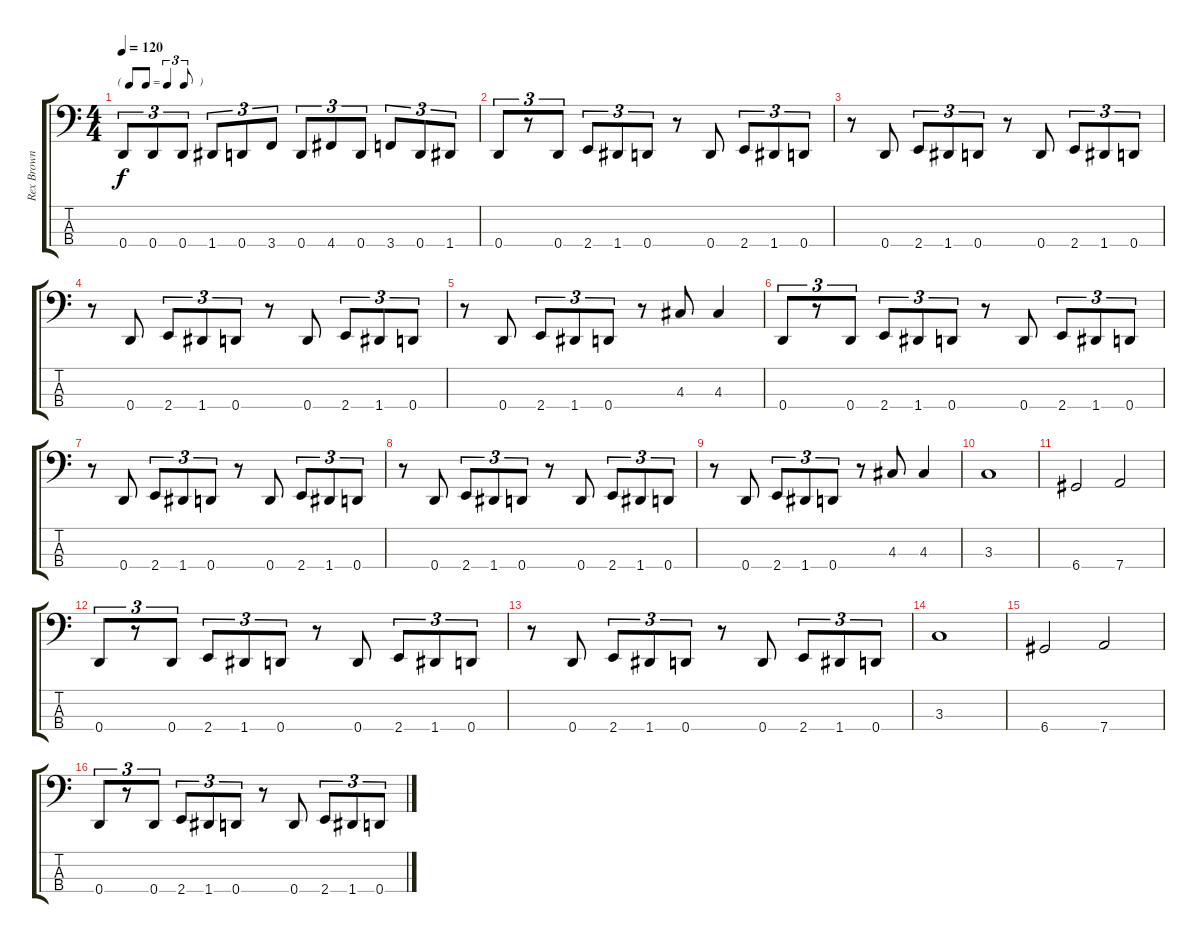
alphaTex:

\track ("Rex Brown (Bass)" "Rex Brown ") {instrument electricbasspick}
\staff {score tabs}
\tuning (G2 D2 A1 D1) {hide}
\ts (4 4)
\tf triplet8th
\tempo 120
\clef f4
\ks c
0.4.8{tu (3 2) dy f} 0.4.8{tu (3 2)} 0.4.8{tu (3 2)} 1.4.8{tu (3 2)} 0.4.8{tu (3 2)} 3.4.8{tu (3 2)} 0.4.8{tu (3 2)} 4.4.8{tu (3 2)} 0.4.8{tu (3 2)} 3.4.8{tu (3 2)} 0.4.8{tu (3 2)} 1.4.8{tu (3 2)} |
0.4.8{tu (3 2)} r.8{tu (3 2)} 0.4.8{tu (3 2)} 2.4.8{tu (3 2)} 1.4.8{tu (3 2)} 0.4.8{tu (3 2)} r.8 0.4.8 2.4.8{tu (3 2)} 1.4.8{tu (3 2)} 0.4.8{tu (3 2)} |
r.8 0.4.8 2.4.8{tu (3 2)} 1.4.8{tu (3 2)} 0.4.8{tu (3 2)} r.8 0.4.8 2.4.8{tu (3 2)} 1.4.8{tu (3 2)} 0.4.8{tu (3 2)} |
r.8 0.4.8 2.4.8{tu (3 2)} 1.4.8{tu (3 2)} 0.4.8{tu (3 2)} r.8 0.4.8 2.4.8{tu (3 2)} 1.4.8{tu (3 2)} 0.4.8{tu (3 2)} |
r.8 0.4.8 2.4.8{tu (3 2)} 1.4.8{tu (3 2)} 0.4.8{tu (3 2)} r.8 4.3.8 4.3.4 |
0.4.8{tu (3 2)} r.8{tu (3 2)} 0.4.8{tu (3 2)} 2.4.8{tu (3 2)} 1.4.8{tu (3 2)} 0.4.8{tu (3 2)} r.8 0.4.8 2.4.8{tu (3 2)} 1.4.8{tu (3 2)} 0.4.8{tu (3 2)} |
r.8 0.4.8 2.4.8{tu (3 2)} 1.4.8{tu (3 2)} 0.4.8{tu (3 2)} r.8 0.4.8 2.4.8{tu (3 2)} 1.4.8{tu (3 2)} 0.4.8{tu (3 2)} |
r.8 0.4.8 2.4.8{tu (3 2)} 1.4.8{tu (3 2)} 0.4.8{tu (3 2)} r.8 0.4.8 2.4.8{tu (3 2)} 1.4.8{tu (3 2)} 0.4.8{tu (3 2)} |
r.8 0.4.8 2.4.8{tu (3 2)} 1.4.8{tu (3 2)} 0.4.8{tu (3 2)} r.8 4.3.8 4.3.4 |
3.3.1 |
6.4.2 7.4.2 |
0.4.8{tu (3 2)} r.8{tu (3 2)} 0.4.8{tu (3 2)} 2.4.8{tu (3 2)} 1.4.8{tu (3 2)} 0.4.8{tu (3 2)} r.8 0.4.8 2.4.8{tu (3 2)} 1.4.8{tu (3 2)} 0.4.8{tu (3 2)} |
r.8 0.4.8 2.4.8{tu (3 2)} 1.4.8{tu (3 2)} 0.4.8{tu (3 2)} r.8 0.4.8 2.4.8{tu (3 2)} 1.4.8{tu (3 2)} 0.4.8{tu (3 2)} |
3.3.1 |
6.4.2 7.4.2 |
0.4.8{tu (3 2)} r.8{tu (3 2)} 0.4.8{tu (3 2)} 2.4.8{tu (3 2)} 1.4.8{tu (3 2)} 0.4.8{tu (3 2)} r.8 0.4.8 2.4.8{tu (3 2)} 1.4.8{tu (3 2)} 0.4.8{tu (3 2)}
